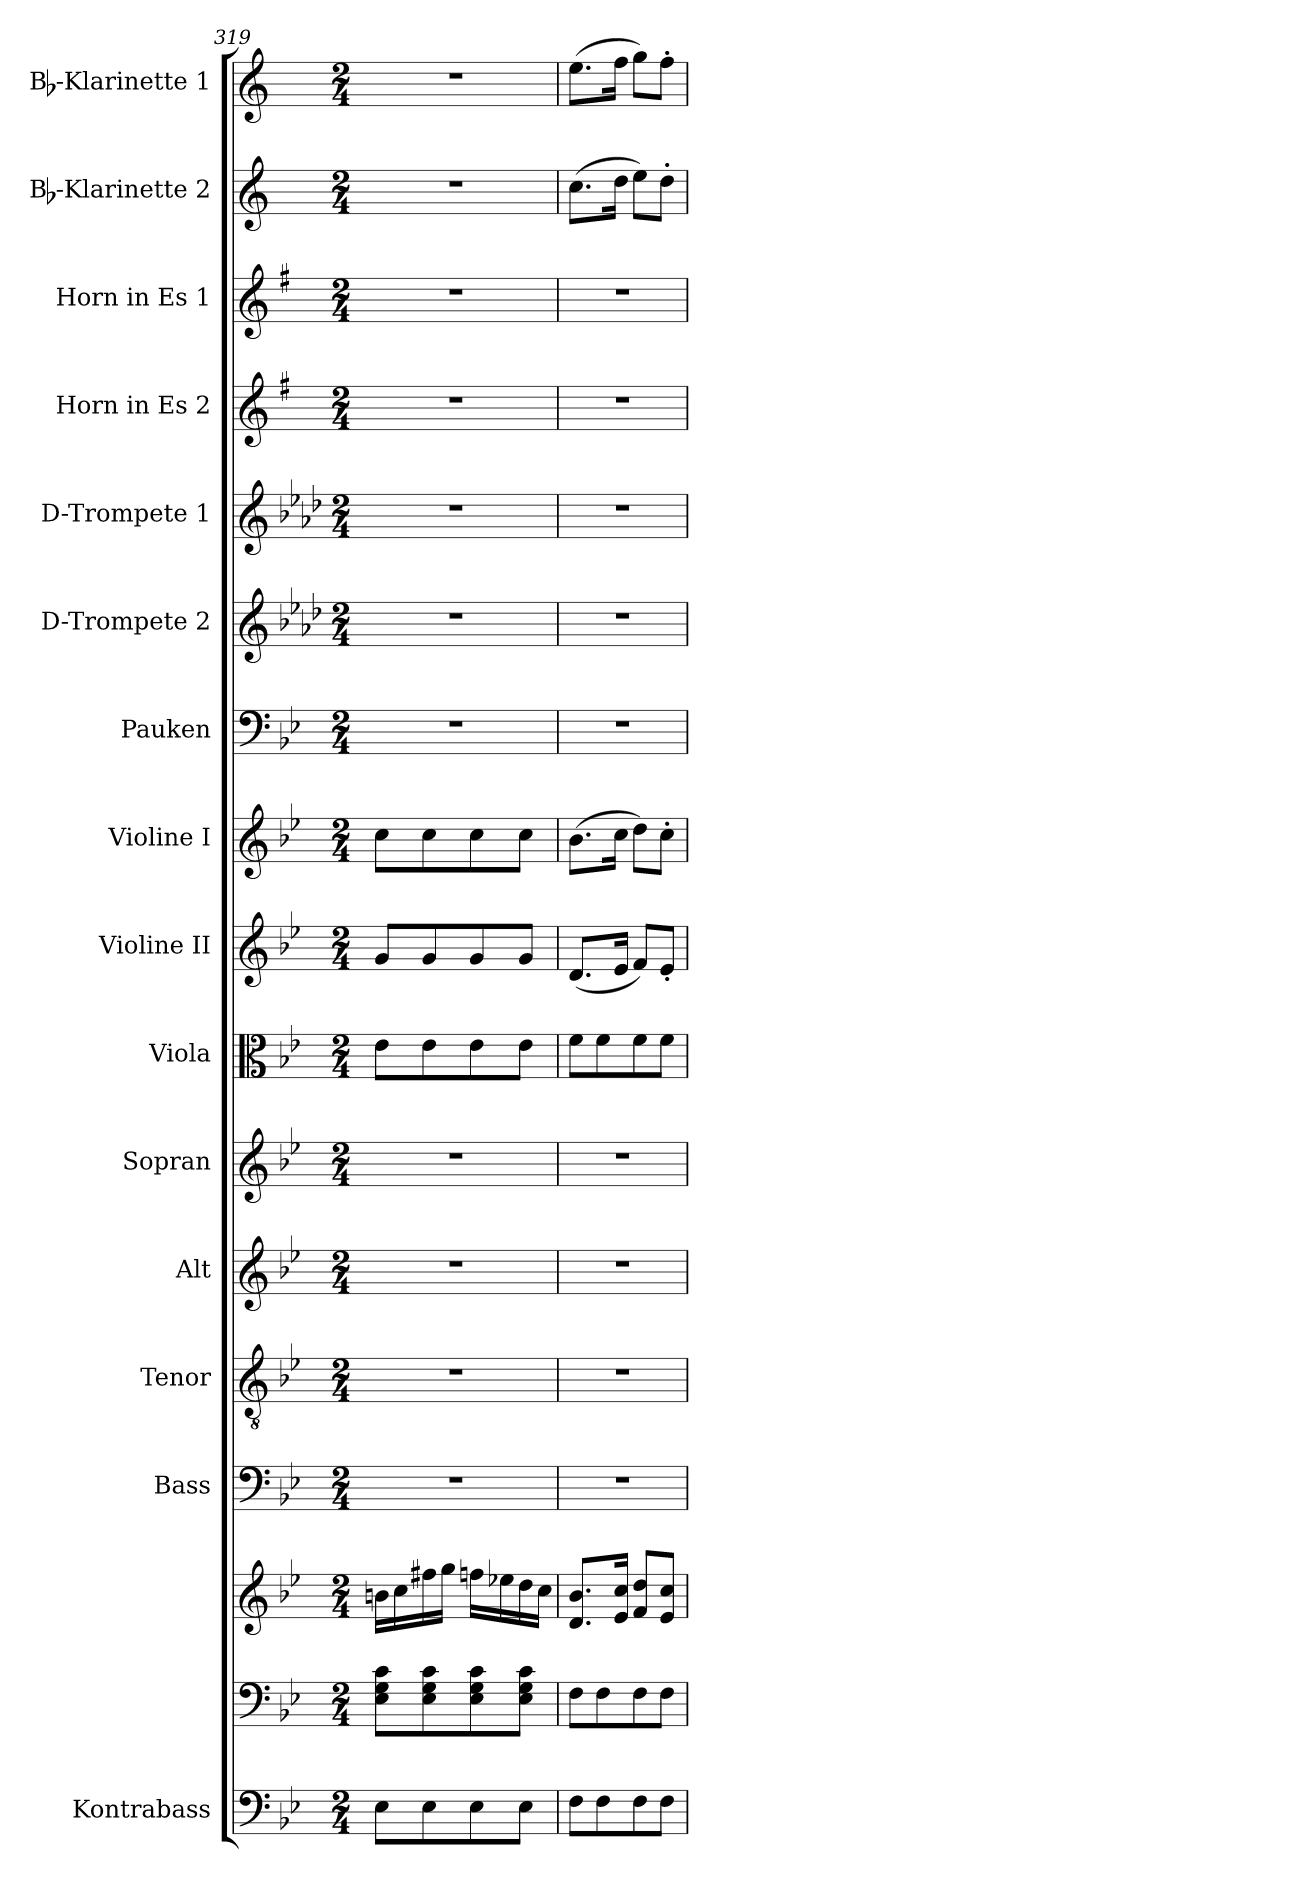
**kern	**kern	**kern	**kern	**kern	**kern	**kern	**kern	**kern	**kern	**kern	**kern	**kern	**kern	**kern	**kern	**kern
*part16	*part15	*part15	*part14	*part13	*part12	*part11	*part10	*part9	*part8	*part7	*part6	*part5	*part4	*part3	*part2	*part1
*staff17	*staff16	*staff15	*staff14	*staff13	*staff12	*staff11	*staff10	*staff9	*staff8	*staff7	*staff6	*staff5	*staff4	*staff3	*staff2	*staff1
*I"Kontrabass	*	*	*I"Bass	*I"Tenor	*I"Alt	*I"Sopran	*I"Viola	*I"Violine II	*I"Violine I	*I"Pauken	*I"D-Trompete 2	*I"D-Trompete 1	*I"Horn in Es 2	*I"Horn in Es 1	*I"Bb-Klarinette 2	*I"Bb-Klarinette 1
*I'Kb.	*	*	*I'B.	*I'T.	*I'A.	*I'S.	*I'Vla.	*I'Vl. II	*I'Vl. I	*I'Pk.	*I'D Trp. 2	*I'D Trp. 1	*	*	*I'Bb Kl. 2	*I'Bb Kl. 1
*clefF4	*clefF4	*clefG2	*clefF4	*clefGv2	*clefG2	*clefG2	*clefC3	*clefG2	*clefG2	*clefF4	*clefG2	*clefG2	*clefG2	*clefG2	*clefG2	*clefG2
*ITrd7c12	*	*	*	*	*	*	*	*	*	*	*ITrd-1c-2	*ITrd-1c-2	*ITrd5c9	*ITrd5c9	*ITrd1c2	*ITrd1c2
*k[b-e-]	*k[b-e-]	*k[b-e-]	*k[b-e-]	*k[b-e-]	*k[b-e-]	*k[b-e-]	*k[b-e-]	*k[b-e-]	*k[b-e-]	*k[b-e-]	*k[b-e-]	*k[b-e-]	*k[b-e-]	*k[b-e-]	*k[b-e-]	*k[b-e-]
*B-:	*B-:	*B-:	*B-:	*B-:	*B-:	*B-:	*B-:	*B-:	*B-:	*B-:	*B-:	*B-:	*B-:	*B-:	*B-:	*B-:
*M2/4	*M2/4	*M2/4	*M2/4	*M2/4	*M2/4	*M2/4	*M2/4	*M2/4	*M2/4	*M2/4	*M2/4	*M2/4	*M2/4	*M2/4	*M2/4	*M2/4
=319	=319	=319	=319	=319	=319	=319	=319	=319	=319	=319	=319	=319	=319	=319	=319	=319
8EE-\L	8E-\ 8G\ 8c\L	16bn\LL	2r	2r	2r	2r	8e-\L	8g/L	8cc\L	2r	2r	2r	2r	2r	2r	2r
.	.	16cc\	.	.	.	.	.	.	.	.	.	.	.	.	.	.
8EE-\	8E-\ 8G\ 8c\	16ff#X\	.	.	.	.	8e-\	8g/	8cc\	.	.	.	.	.	.	.
.	.	16gg\JJ	.	.	.	.	.	.	.	.	.	.	.	.	.	.
8EE-\	8E-\ 8G\ 8c\	16ffn\LL	.	.	.	.	8e-\	8g/	8cc\	.	.	.	.	.	.	.
.	.	16ee-X\	.	.	.	.	.	.	.	.	.	.	.	.	.	.
8EE-\J	8E-\ 8G\ 8c\J	16dd\	.	.	.	.	8e-\J	8g/J	8cc\J	.	.	.	.	.	.	.
.	.	16cc\JJ	.	.	.	.	.	.	.	.	.	.	.	.	.	.
=320	=320	=320	=320	=320	=320	=320	=320	=320	=320	=320	=320	=320	=320	=320	=320	=320
8FF\L	8F\L	8.d/ 8.b-/L	2r	2r	2r	2r	8f\L	(<8.d/L	(>8.b-\L	2r	2r	2r	2r	2r	(>8.b-\L	(>8.dd\L
8FF\	8F\	.	.	.	.	.	8f\	.	.	.	.	.	.	.	.	.
.	.	16e-/ 16cc/Jk	.	.	.	.	.	16e-/Jk	16cc\Jk	.	.	.	.	.	16cc\Jk	16ee-\Jk
8FF\	8F\	8f/ 8dd/L	.	.	.	.	8f\	8f/L)	8dd\L)	.	.	.	.	.	8dd\L)	8ff\L)
8FF\J	8F\J	8e-/ 8cc/J	.	.	.	.	8f\J	8e-'</J	8cc'>\J	.	.	.	.	.	8cc'>\J	8ee-'>\J
=	=	=	=	=	=	=	=	=	=	=	=	=	=	=	=	=
*-	*-	*-	*-	*-	*-	*-	*-	*-	*-	*-	*-	*-	*-	*-	*-	*-
